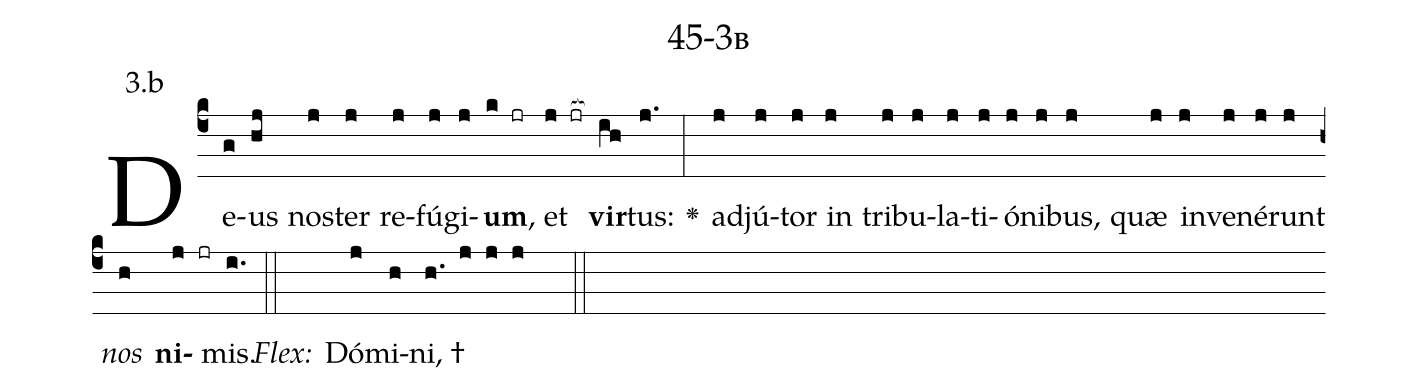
name: 45-3b;
annotation: 3.b;
%%
(c4)De(g)us(hj) nos(j)ter(j) re(j)fú(j)gi(j)<b>um</b>,(k jr) et(j jr[ocb:1{]) <b>vir</b>(ih[ocb:0}])tus:(j.) <v>\greheightstar</v>(:) ad(j)jú(j)tor(j) in(j) tri(j)bu(j)la(j)ti(j)ó(j)ni(j)bus,(j) quæ(j) in(j)ve(j)né(j)runt(j) <i>nos</i>(h) <b>ni</b>(j jr)mis.(i.) (::)
<i>Flex:</i>()  Dó(j)mi(h)ni, †(h. j j j  ::)

%E(j) u(j) o(j) u(h) a(j) e.(i.) (::)
